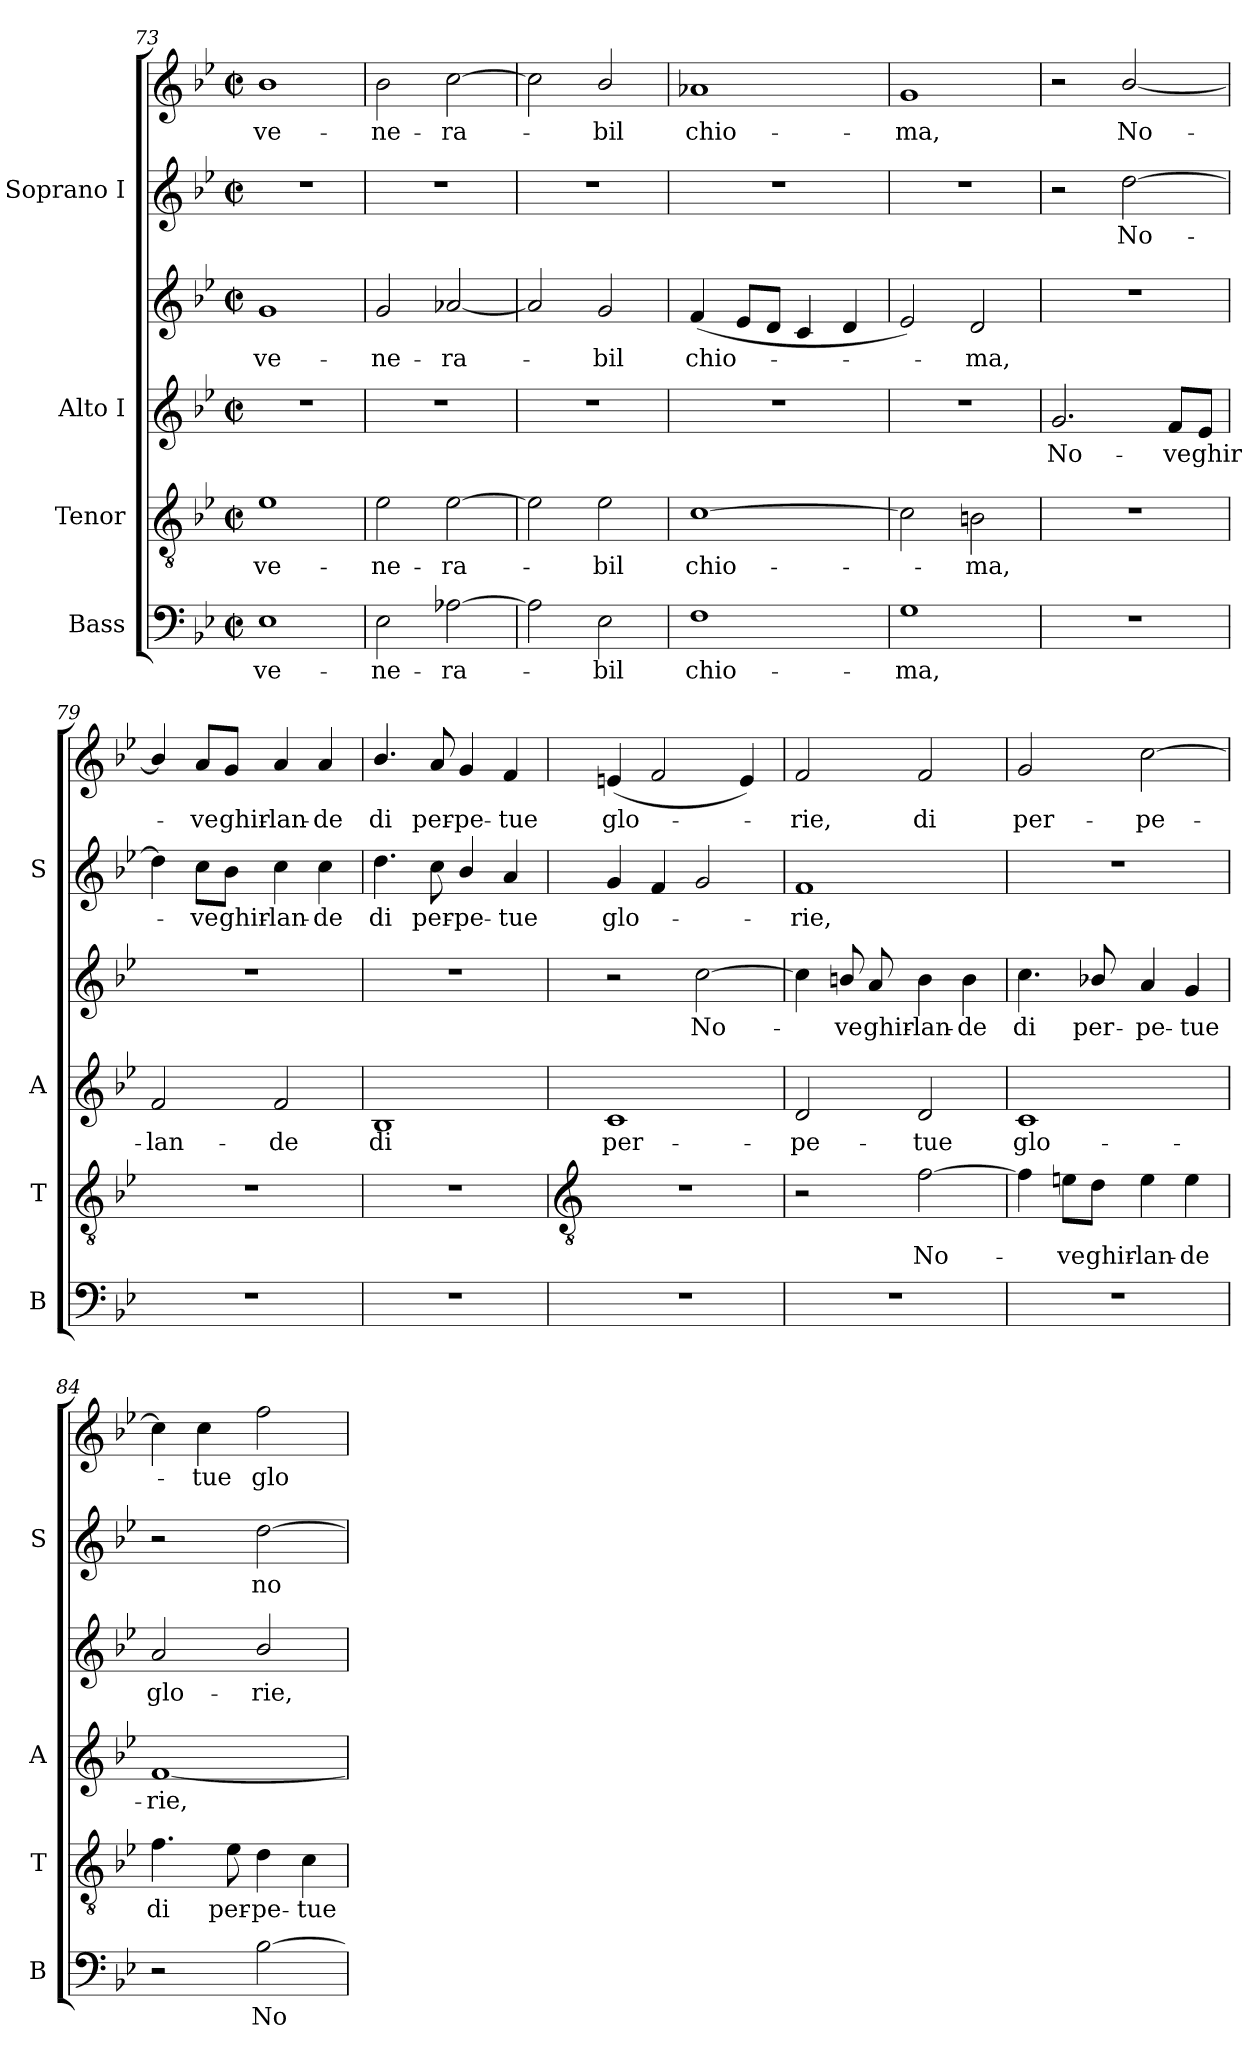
**kern	**text	**kern	**text	**kern	**text	**kern	**text	**kern	**text	**kern	**text
*part4	*part4	*part3	*part3	*part2	*part2	*part2	*part2	*part1	*part1	*part1	*part1
*staff6	*staff6	*staff5	*staff5	*staff4	*staff4	*staff3	*staff3	*staff2	*staff2	*staff1	*staff1
*I"Bass	*	*I"Tenor	*	*I"Alto I	*	*	*	*I"Soprano I	*	*	*
*I'B	*	*I'T	*	*I'A	*	*	*	*I'S	*	*	*
*clefF4	*	*clefGv2	*	*clefG2	*	*clefG2	*	*clefG2	*	*clefG2	*
*k[b-e-]	*	*k[b-e-]	*	*k[b-e-]	*	*k[b-e-]	*	*k[b-e-]	*	*k[b-e-]	*
*B-:	*	*B-:	*	*B-:	*	*B-:	*	*B-:	*	*B-:	*
*M2/2	*	*M2/2	*	*M2/2	*	*M2/2	*	*M2/2	*	*M2/2	*
*met(c|)	*	*met(c|)	*	*met(c|)	*	*met(c|)	*	*met(c|)	*	*met(c|)	*
=73	=73	=73	=73	=73	=73	=73	=73	=73	=73	=73	=73
!	!LO:LY:b	!	!LO:LY:b	!	!	!	!LO:LY:b	!	!	!	!LO:LY:b
1E-	ve-	1e-	ve-	1r	.	1g	ve-	1r	.	1b-	ve-
=74	=74	=74	=74	=74	=74	=74	=74	=74	=74	=74	=74
!	!LO:LY:b	!	!LO:LY:b	!	!	!	!LO:LY:b	!	!	!	!LO:LY:b
2E-	-ne-	2e-	-ne-	1r	.	2g	-ne-	1r	.	2b-	-ne-
!	!LO:LY:b	!	!LO:LY:b	!	!	!	!LO:LY:b	!	!	!	!LO:LY:b
[2A-X	-ra-	[2e-	-ra-	.	.	[2a-X	-ra-	.	.	[2cc	-ra-
=75	=75	=75	=75	=75	=75	=75	=75	=75	=75	=75	=75
2A-]	.	2e-]	.	1r	.	2a-]	.	1r	.	2cc]	.
!	!LO:LY:b	!	!LO:LY:b	!	!	!	!LO:LY:b	!	!	!	!LO:LY:b
2E-	bil	2e-	bil	.	.	2g	bil	.	.	2b-/	bil
=76	=76	=76	=76	=76	=76	=76	=76	=76	=76	=76	=76
!	!LO:LY:b	!	!LO:LY:b	!	!	!	!LO:LY:b	!	!	!	!LO:LY:b
1F	chio-	[1c	chio-	1r	.	(<4f	chio-	1r	.	1a-X	chio-
.	.	.	.	.	.	8e-L	.	.	.	.	.
.	.	.	.	.	.	8dJ	.	.	.	.	.
.	.	.	.	.	.	4c	.	.	.	.	.
.	.	.	.	.	.	4d	.	.	.	.	.
=77	=77	=77	=77	=77	=77	=77	=77	=77	=77	=77	=77
!	!LO:LY:b	!	!	!	!	!	!	!	!	!	!LO:LY:b
1G	-ma,	2c]	.	1r	.	2e-)	.	1r	.	1g	-ma,
!	!	!	!LO:LY:b	!	!	!	!LO:LY:b	!	!	!	!
.	.	2Bn	ma,	.	.	2d	ma,	.	.	.	.
=78	=78	=78	=78	=78	=78	=78	=78	=78	=78	=78	=78
!	!	!	!	!	!LO:LY:b	!	!	!	!	!	!
1r	.	1r	.	2.g	No-	1r	.	2r	.	2r	.
!	!	!	!	!	!	!	!	!	!LO:LY:b	!	!LO:LY:b
.	.	.	.	.	.	.	.	[2dd	No-	[2b-/	No-
!	!	!	!	!	!LO:LY:b	!	!	!	!	!	!
.	.	.	.	8f/L	-ve	.	.	.	.	.	.
!	!	!	!	!	!LO:LY:b	!	!	!	!	!	!
.	.	.	.	8e-/J	ghir-	.	.	.	.	.	.
=79	=79	=79	=79	=79	=79	=79	=79	=79	=79	=79	=79
!	!	!	!	!	!LO:LY:b	!	!	!	!	!	!
1r	.	1r	.	2f	-lan-	1r	.	4dd]	.	4b-/]	.
!	!	!	!	!	!	!	!	!	!LO:LY:b	!	!LO:LY:b
.	.	.	.	.	.	.	.	8cc\L	ve	8a/L	ve
!	!	!	!	!	!	!	!	!	!LO:LY:b	!	!LO:LY:b
.	.	.	.	.	.	.	.	8b-\J	ghir-	8g/J	ghir-
!	!	!	!	!	!LO:LY:b	!	!	!	!LO:LY:b	!	!LO:LY:b
.	.	.	.	2f	-de	.	.	4cc	-lan-	4a	-lan-
!	!	!	!	!	!	!	!	!	!LO:LY:b	!	!LO:LY:b
.	.	.	.	.	.	.	.	4cc	-de	4a	-de
=80	=80	=80	=80	=80	=80	=80	=80	=80	=80	=80	=80
!	!	!	!	!	!LO:LY:b	!	!	!	!LO:LY:b	!	!LO:LY:b
1r	.	1r	.	1B-	di	1r	.	4.dd	di	4.b-/	di
!	!	!	!	!	!	!	!	!	!LO:LY:b	!	!LO:LY:b
.	.	.	.	.	.	.	.	8cc	per-	8a	per-
!	!	!	!	!	!	!	!	!	!LO:LY:b	!	!LO:LY:b
.	.	.	.	.	.	.	.	4b-/	-pe-	4g	-pe-
!	!	!	!	!	!	!	!	!	!LO:LY:b	!	!LO:LY:b
.	.	.	.	.	.	.	.	4a	-tue	4f	-tue
!!LO:LB:g=z
=81	=81	=81	=81	=81	=81	=81	=81	=81	=81	=81	=81
*	*	*clefGv2	*	*	*	*	*	*	*	*	*
!	!	!	!	!	!LO:LY:b	!	!	!	!LO:LY:b	!	!LO:LY:b
1r	.	1r	.	1c	per-	2r	.	4g	glo-	(<4en	glo-
.	.	.	.	.	.	.	.	4f	.	2f	.
!	!	!	!	!	!	!	!LO:LY:b	!	!	!	!
.	.	.	.	.	.	[2cc	No-	2g	.	.	.
.	.	.	.	.	.	.	.	.	.	4e)	.
=82	=82	=82	=82	=82	=82	=82	=82	=82	=82	=82	=82
!	!	!	!	!	!LO:LY:b	!	!	!	!LO:LY:b	!	!LO:LY:b
1r	.	2r	.	2d	pe-	4cc]	.	1f	rie,	2f	rie,
!	!	!	!	!	!	!	!LO:LY:b	!	!	!	!
.	.	.	.	.	.	8bn/	-ve	.	.	.	.
!	!	!	!	!	!	!	!LO:LY:b	!	!	!	!
.	.	.	.	.	.	8a	ghir-	.	.	.	.
!	!	!	!LO:LY:b	!	!LO:LY:b	!	!LO:LY:b	!	!	!	!LO:LY:b
.	.	[2f	No-	2d	-tue	4b	-lan-	.	.	2f	di
!	!	!	!	!	!	!	!LO:LY:b	!	!	!	!
.	.	.	.	.	.	4b	-de	.	.	.	.
=83	=83	=83	=83	=83	=83	=83	=83	=83	=83	=83	=83
!	!	!	!	!	!LO:LY:b	!	!LO:LY:b	!	!	!	!LO:LY:b
1r	.	4f]	.	1c	glo-	4.cc	di	1r	.	2g	per-
!	!	!	!LO:LY:b	!	!	!	!	!	!	!	!
.	.	8en\L	ve	.	.	.	.	.	.	.	.
!	!	!	!LO:LY:b	!	!	!	!LO:LY:b	!	!	!	!
.	.	8d\J	ghir-	.	.	8b-X/	per-	.	.	.	.
!	!	!	!LO:LY:b	!	!	!	!LO:LY:b	!	!	!	!LO:LY:b
.	.	4e	-lan-	.	.	4a	-pe-	.	.	[2cc	-pe-
!	!	!	!LO:LY:b	!	!	!	!LO:LY:b	!	!	!	!
.	.	4e	-de	.	.	4g	-tue	.	.	.	.
=84	=84	=84	=84	=84	=84	=84	=84	=84	=84	=84	=84
!	!	!	!LO:LY:b	!	!LO:LY:b	!	!LO:LY:b	!	!	!	!
2r	.	4.f	di	[1f	rie,	2a	-glo-	2r	.	4cc]	.
!	!	!	!	!	!	!	!	!	!	!	!LO:LY:b
.	.	.	.	.	.	.	.	.	.	4cc	tue
!	!	!	!LO:LY:b	!	!	!	!	!	!	!	!
.	.	8e-	per-	.	.	.	.	.	.	.	.
!	!LO:LY:b	!	!LO:LY:b	!	!	!	!LO:LY:b	!	!LO:LY:b	!	!LO:LY:b
[2B-	No-	4d	-pe-	.	.	2b-/	-rie,	[2dd	-no-	2ff	glo-
!	!	!	!LO:LY:b	!	!	!	!	!	!	!	!
.	.	4c	-tue	.	.	.	.	.	.	.	.
=	=	=	=	=	=	=	=	=	=	=	=
*-	*-	*-	*-	*-	*-	*-	*-	*-	*-	*-	*-
